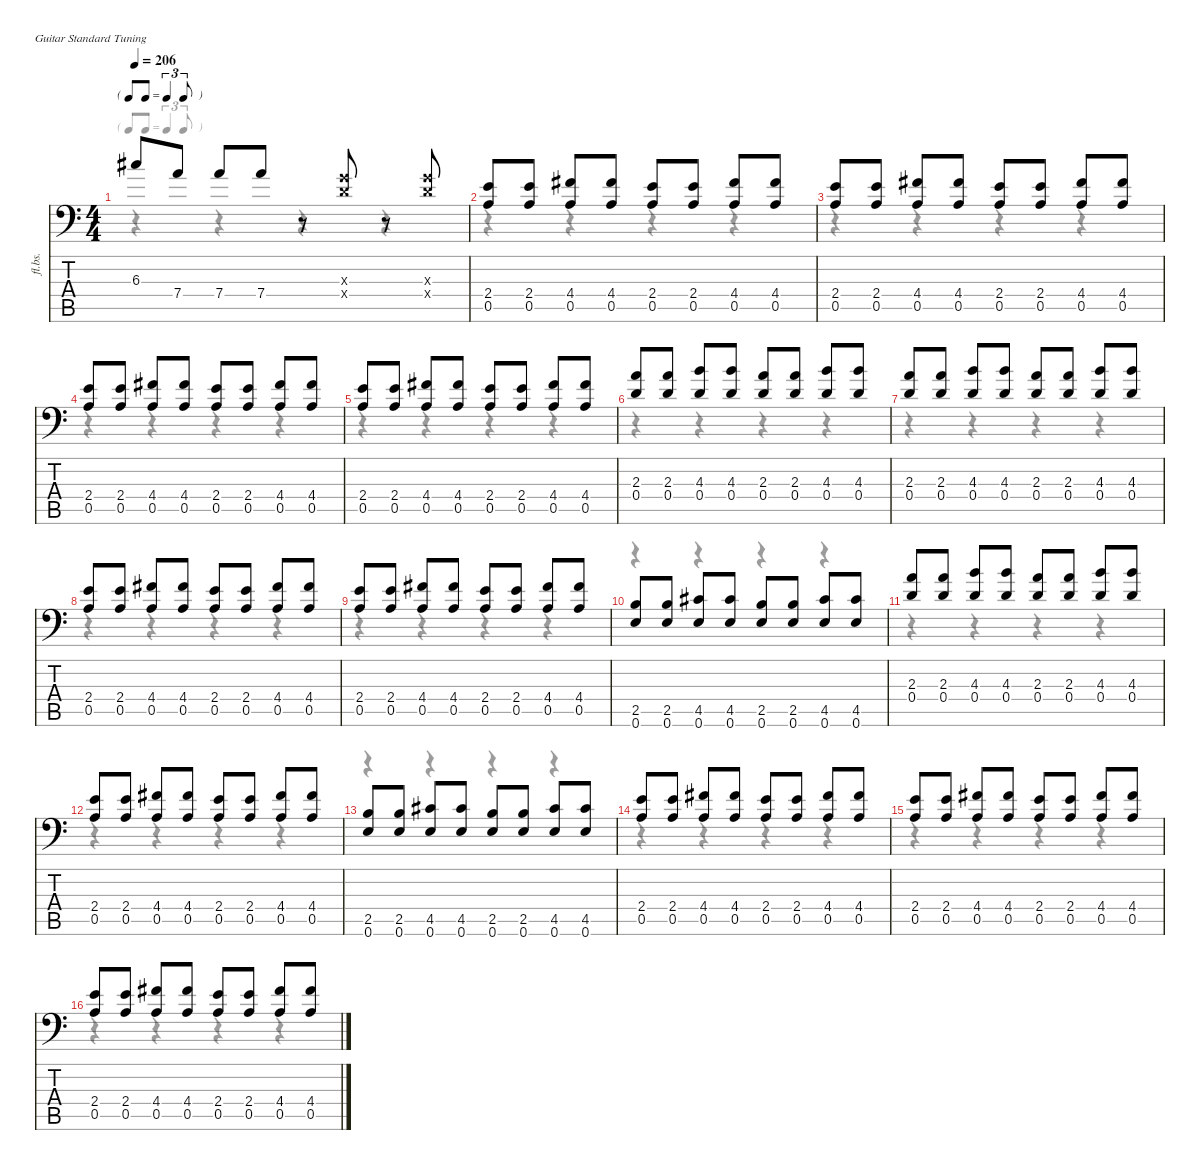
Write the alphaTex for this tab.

\defaultSystemsLayout 4
\hideDynamics
\bracketExtendMode nobrackets
\otherSystemsTrackNameOrientation horizontal
\track ("Overdub" "fl.bs.") {instrument fretlessbass}
\staff {score tabs}
\tuning (E4 B3 G3 D3 A2 E2)
\voice
\ts (4 4)
\tf triplet8th
\tempo 206
\clef f4
\ks c
6.3{acc #}.8{dy f} 7.4.8 7.4.8 7.4.8 r.8 (0.3{x} 0.4{x}).8 r.8 (0.3{x} 0.4{x}).8 |
(2.4 0.5).8 (2.4 0.5).8 (4.4{acc #} 0.5).8 (4.4{acc #} 0.5).8 (2.4 0.5).8 (2.4 0.5).8 (4.4{acc #} 0.5).8 (4.4{acc #} 0.5).8 |
(2.4 0.5).8 (2.4 0.5).8 (4.4{acc #} 0.5).8 (4.4{acc #} 0.5).8 (2.4 0.5).8 (2.4 0.5).8 (4.4{acc #} 0.5).8 (4.4{acc #} 0.5).8 |
(2.4 0.5).8 (2.4 0.5).8 (4.4{acc #} 0.5).8 (4.4{acc #} 0.5).8 (2.4 0.5).8 (2.4 0.5).8 (4.4{acc #} 0.5).8 (4.4{acc #} 0.5).8 |
(2.4 0.5).8 (2.4 0.5).8 (4.4{acc #} 0.5).8 (4.4{acc #} 0.5).8 (2.4 0.5).8 (2.4 0.5).8 (4.4{acc #} 0.5).8 (4.4{acc #} 0.5).8 |
(2.3 0.4).8 (2.3 0.4).8 (4.3 0.4).8 (4.3 0.4).8 (2.3 0.4).8 (2.3 0.4).8 (4.3 0.4).8 (4.3 0.4).8 |
(2.3 0.4).8 (2.3 0.4).8 (4.3 0.4).8 (4.3 0.4).8 (2.3 0.4).8 (2.3 0.4).8 (4.3 0.4).8 (4.3 0.4).8 |
(2.4 0.5).8 (2.4 0.5).8 (4.4{acc #} 0.5).8 (4.4{acc #} 0.5).8 (2.4 0.5).8 (2.4 0.5).8 (4.4{acc #} 0.5).8 (4.4{acc #} 0.5).8 |
(2.4 0.5).8 (2.4 0.5).8 (4.4{acc #} 0.5).8 (4.4{acc #} 0.5).8 (2.4 0.5).8 (2.4 0.5).8 (4.4{acc #} 0.5).8 (4.4{acc #} 0.5).8 |
(2.5 0.6).8 (2.5 0.6).8 (4.5{acc #} 0.6).8 (4.5{acc #} 0.6).8 (2.5 0.6).8 (2.5 0.6).8 (4.5{acc #} 0.6).8 (4.5{acc #} 0.6).8 |
(2.3 0.4).8 (2.3 0.4).8 (4.3 0.4).8 (4.3 0.4).8 (2.3 0.4).8 (2.3 0.4).8 (4.3 0.4).8 (4.3 0.4).8 |
(2.4 0.5).8 (2.4 0.5).8 (4.4{acc #} 0.5).8 (4.4{acc #} 0.5).8 (2.4 0.5).8 (2.4 0.5).8 (4.4{acc #} 0.5).8 (4.4{acc #} 0.5).8 |
(2.5 0.6).8 (2.5 0.6).8 (4.5{acc #} 0.6).8 (4.5{acc #} 0.6).8 (2.5 0.6).8 (2.5 0.6).8 (4.5{acc #} 0.6).8 (4.5{acc #} 0.6).8 |
(2.4 0.5).8 (2.4 0.5).8 (4.4{acc #} 0.5).8 (4.4{acc #} 0.5).8 (2.4 0.5).8 (2.4 0.5).8 (4.4{acc #} 0.5).8 (4.4{acc #} 0.5).8 |
(2.4 0.5).8 (2.4 0.5).8 (4.4{acc #} 0.5).8 (4.4{acc #} 0.5).8 (2.4 0.5).8 (2.4 0.5).8 (4.4{acc #} 0.5).8 (4.4{acc #} 0.5).8 |
(2.4 0.5).8 (2.4 0.5).8 (4.4{acc #} 0.5).8 (4.4{acc #} 0.5).8 (2.4 0.5).8 (2.4 0.5).8 (4.4{acc #} 0.5).8 (4.4{acc #} 0.5).8
\voice
\clef f4
\ottava regular
\simile none
\ks c
r.4{dy mf} r.4 r.4 r.4 |
r.4 r.4 r.4 r.4 |
r.4 r.4 r.4 r.4 |
r.4 r.4 r.4 r.4 |
r.4 r.4 r.4 r.4 |
r.4 r.4 r.4 r.4 |
r.4 r.4 r.4 r.4 |
r.4 r.4 r.4 r.4 |
r.4 r.4 r.4 r.4 |
r.4 r.4 r.4 r.4 |
r.4 r.4 r.4 r.4 |
r.4 r.4 r.4 r.4 |
r.4 r.4 r.4 r.4 |
r.4 r.4 r.4 r.4 |
r.4 r.4 r.4 r.4 |
r.4 r.4 r.4 r.4
